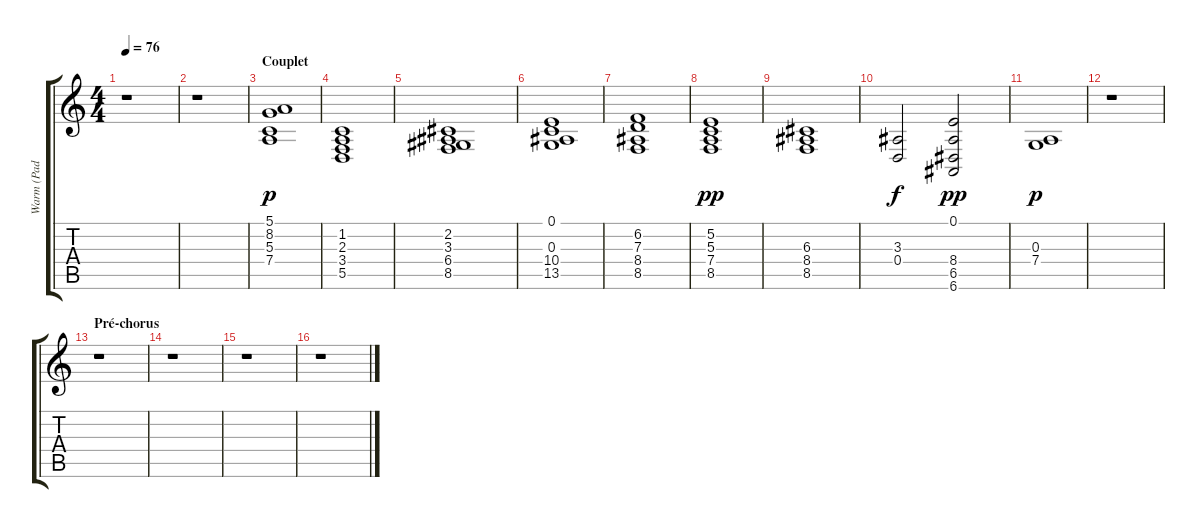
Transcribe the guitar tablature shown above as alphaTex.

\track ("Warm (Pad 2)" "Warm (Pad ") {instrument pad2warm}
\staff {score tabs}
\tuning (E4 B3 G3 D3 A2 E2) {hide}
\ts (4 4)
\tempo 76
\clef g2
\ks c
r.1{dy p instrument pad2warm} |
r.1 |
\section ("" "Couplet")
(5.1 8.2 5.3 7.4).1 |
(1.2 2.3 3.4 5.5).1 |
(2.2 3.3 6.4 8.5).1 |
(0.1 0.3 10.4 13.5).1 |
(6.2 7.3 8.4 8.5).1 |
(5.2 5.3 7.4 8.5).1{dy pp} |
(6.3 8.4 8.5).1 |
(3.3 0.4).2{dy f} (0.1 8.4 6.5 6.6).2{dy pp} |
(0.3 7.4).1{dy p} |
r.1 |
\section ("" "Pré-chorus")
r.1 |
r.1 |
r.1 |
r.1
